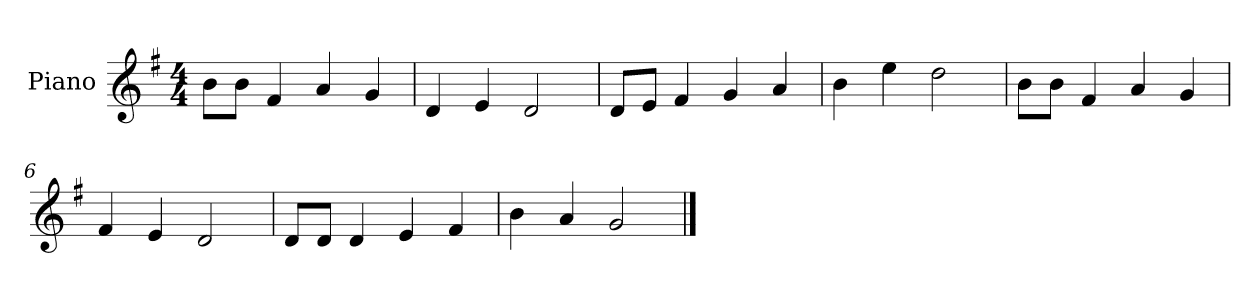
**kern
*part1
*staff1
*I"Piano
*I'P-no
*clefG2
*k[f#]
*M4/4
*MM90
=1
8b\L
8b\J
4f#/
4a/
4g/
=2
4d/
4e/
2d/
=3
8d/L
8e/J
4f#/
4g/
4a/
=4
4b\
4ee\
2dd\
=5
8b\L
8b\J
4f#/
4a/
4g/
=6
4f#/
4e/
2d/
=7
8d/L
8d/J
4d/
4e/
4f#/
=8
4b\
4a/
2g/
==
*-
